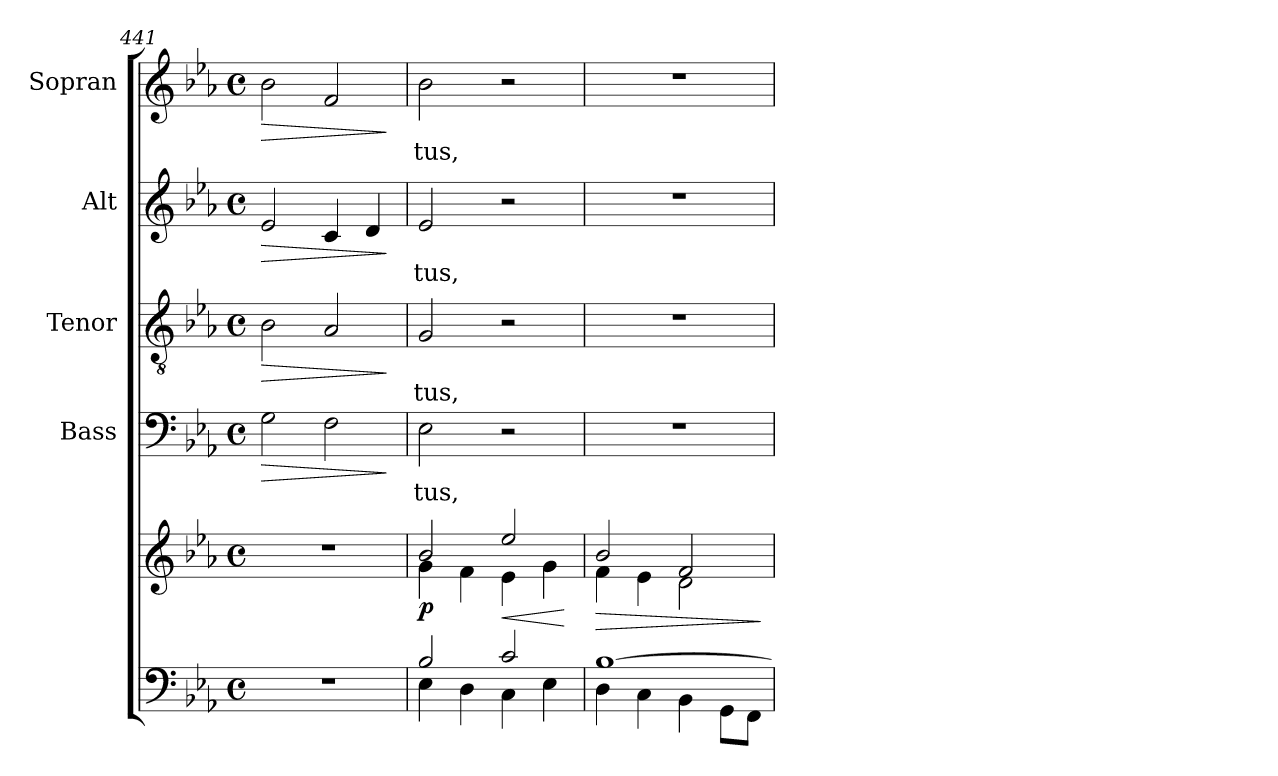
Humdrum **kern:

**kern	**kern	**dynam	**kern	**text	**dynam	**kern	**text	**dynam	**kern	**text	**dynam	**kern	**text	**dynam
*part5	*part5	*part5	*part4	*part4	*part4	*part3	*part3	*part3	*part2	*part2	*part2	*part1	*part1	*part1
*staff6	*staff5	*staff5/6	*staff4	*staff4	*staff4	*staff3	*staff3	*staff3	*staff2	*staff2	*staff2	*staff1	*staff1	*staff1
*	*	*	*I"Bass	*	*	*I"Tenor	*	*	*I"Alt	*	*	*I"Sopran	*	*
*	*	*	*I'B.	*	*	*I'T.	*	*	*I'A.	*	*	*I'S.	*	*
*clefF4	*clefG2	*	*clefF4	*	*	*clefGv2	*	*	*clefG2	*	*	*clefG2	*	*
*k[b-e-a-]	*k[b-e-a-]	*	*k[b-e-a-]	*	*	*k[b-e-a-]	*	*	*k[b-e-a-]	*	*	*k[b-e-a-]	*	*
*E-:	*E-:	*	*E-:	*	*	*E-:	*	*	*E-:	*	*	*E-:	*	*
*M4/4	*M4/4	*	*M4/4	*	*	*M4/4	*	*	*M4/4	*	*	*M4/4	*	*
*met(c)	*met(c)	*	*met(c)	*	*	*met(c)	*	*	*met(c)	*	*	*met(c)	*	*
=441	=441	=441	=441	=441	=441	=441	=441	=441	=441	=441	=441	=441	=441	=441
!	!	!	!	!	!LO:HP:b	!	!	!LO:HP:b	!	!	!LO:HP:b	!	!	!LO:HP:b
1r	1r	.	2G\	.	>	2B-\	.	>	2e-/	.	>	2b-\	.	>
.	.	.	2F\	.	.	2A-/	.	.	4c/	.	.	2f/	.	.
.	.	.	.	.	.	.	.	.	4d/	.	.	.	.	.
.	.	.	.	.	]	.	.	]	.	.	]	.	.	]
!!LO:PB:g=z
=442	=442	=442	=442	=442	=442	=442	=442	=442	=442	=442	=442	=442	=442	=442
*^	*^	*	*	*	*	*	*	*	*	*	*	*	*	*
!	!	!	!	!LO:DY:b	!	!LO:LY:b	!	!	!LO:LY:b	!	!	!LO:LY:b	!	!	!LO:LY:b	!
2B-/	4E-\	2b-/	4g\	p	2E-\	-tus,	.	2G/	-tus,	.	2e-/	-tus,	.	2b-\	-tus,	.
.	4D\	.	4f\	.	.	.	.	.	.	.	.	.	.	.	.	.
!	!	!	!	!LO:HP:b	!	!	!	!	!	!	!	!	!	!	!	!
2c/	4C\	2ee-/	4e-\	<	2r	.	.	2r	.	.	2r	.	.	2r	.	.
.	4E-\	.	4g\	.	.	.	.	.	.	.	.	.	.	.	.	.
*v	*v	*	*	*	*	*	*	*	*	*	*	*	*	*	*	*
*	*v	*v	*	*	*	*	*	*	*	*	*	*	*	*	*
.	.	[	.	.	.	.	.	.	.	.	.	.	.	.
=443	=443	=443	=443	=443	=443	=443	=443	=443	=443	=443	=443	=443	=443	=443
*^	*	*	*	*	*	*	*	*	*	*	*	*	*	*
!	!	!	!LO:HP:b	!	!	!	!	!	!	!	!	!	!	!	!
*	*	*^	*	*	*	*	*	*	*	*	*	*	*	*	*
[>1B-	4D\	2b-/	4f\	>	1r	.	.	1r	.	.	1r	.	.	1r	.	.
.	4C\	.	4e-\	.	.	.	.	.	.	.	.	.	.	.	.	.
.	4BB-\	2f/	2d\	.	.	.	.	.	.	.	.	.	.	.	.	.
.	8GG\L	.	.	.	.	.	.	.	.	.	.	.	.	.	.	.
.	8FF\J	.	.	.	.	.	.	.	.	.	.	.	.	.	.	.
*v	*v	*	*	*	*	*	*	*	*	*	*	*	*	*	*	*
*	*v	*v	*	*	*	*	*	*	*	*	*	*	*	*	*
.	.	]	.	.	.	.	.	.	.	.	.	.	.	.
=	=	=	=	=	=	=	=	=	=	=	=	=	=	=
*-	*-	*-	*-	*-	*-	*-	*-	*-	*-	*-	*-	*-	*-	*-
